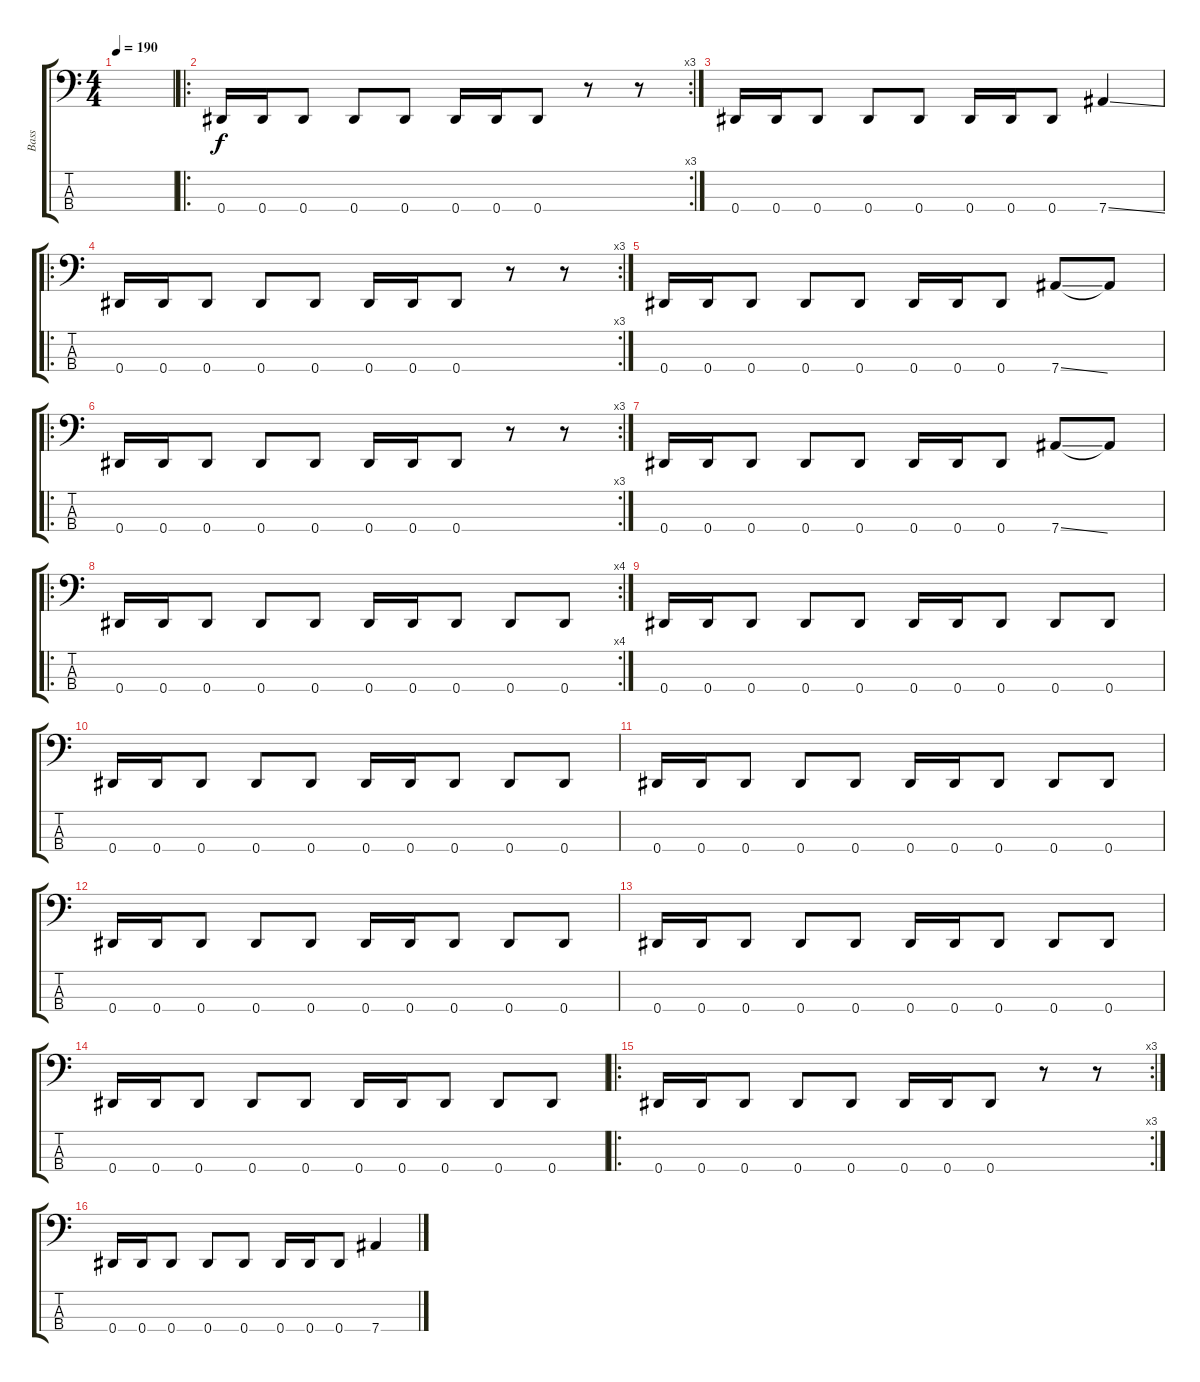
\track ("Bass" "Bass") {instrument electricbasspick}
\staff {score tabs}
\tuning (Gb2 Db2 Ab1 Eb1) {hide}
\ts (4 4)
\tempo 190
\clef f4
\ks c
|
\ro
\rc 3
0.4.16 0.4.16 0.4.8 0.4.8 0.4.8 0.4.16 0.4.16 0.4.8 r.8 r.8 |
0.4.16 0.4.16 0.4.8 0.4.8 0.4.8 0.4.16 0.4.16 0.4.8 7.4{ss}.4 |
\ro
\rc 3
0.4.16 0.4.16 0.4.8 0.4.8 0.4.8 0.4.16 0.4.16 0.4.8 r.8 r.8 |
0.4.16 0.4.16 0.4.8 0.4.8 0.4.8 0.4.16 0.4.16 0.4.8 7.4{ss}.8 7.4{t}.8 |
\ro
\rc 3
0.4.16 0.4.16 0.4.8 0.4.8 0.4.8 0.4.16 0.4.16 0.4.8 r.8 r.8 |
0.4.16 0.4.16 0.4.8 0.4.8 0.4.8 0.4.16 0.4.16 0.4.8 7.4{ss}.8 7.4{t}.8 |
\ro
\rc 4
0.4.16 0.4.16 0.4.8 0.4.8 0.4.8 0.4.16 0.4.16 0.4.8 0.4.8 0.4.8 |
0.4.16 0.4.16 0.4.8 0.4.8 0.4.8 0.4.16 0.4.16 0.4.8 0.4.8 0.4.8 |
0.4.16 0.4.16 0.4.8 0.4.8 0.4.8 0.4.16 0.4.16 0.4.8 0.4.8 0.4.8 |
0.4.16 0.4.16 0.4.8 0.4.8 0.4.8 0.4.16 0.4.16 0.4.8 0.4.8 0.4.8 |
0.4.16 0.4.16 0.4.8 0.4.8 0.4.8 0.4.16 0.4.16 0.4.8 0.4.8 0.4.8 |
0.4.16 0.4.16 0.4.8 0.4.8 0.4.8 0.4.16 0.4.16 0.4.8 0.4.8 0.4.8 |
0.4.16 0.4.16 0.4.8 0.4.8 0.4.8 0.4.16 0.4.16 0.4.8 0.4.8 0.4.8 |
\ro
\rc 3
0.4.16 0.4.16 0.4.8 0.4.8 0.4.8 0.4.16 0.4.16 0.4.8 r.8 r.8 |
0.4.16 0.4.16 0.4.8 0.4.8 0.4.8 0.4.16 0.4.16 0.4.8 7.4{ss}.4
